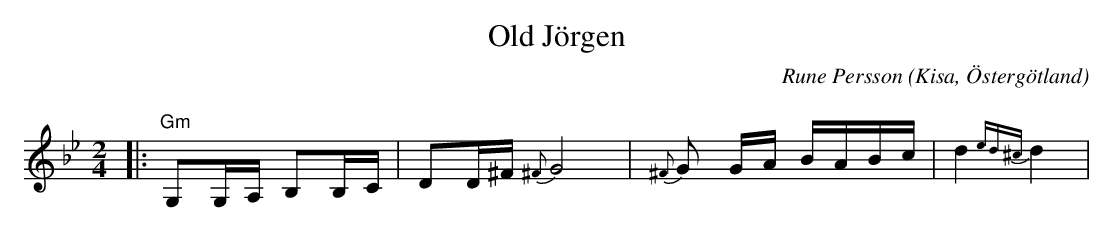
X:1
T:Old Jörgen
C:Rune Persson
O:Kisa, Östergötland
Q:60
M:2/4
L:1/8
K:Gm
|:"Gm"G,G,/A,/ B,B,/C/|DD/^F/ {^F}G4|{^F}G G/A/ B/A/B/c/|d2 {ed^c}d2|
